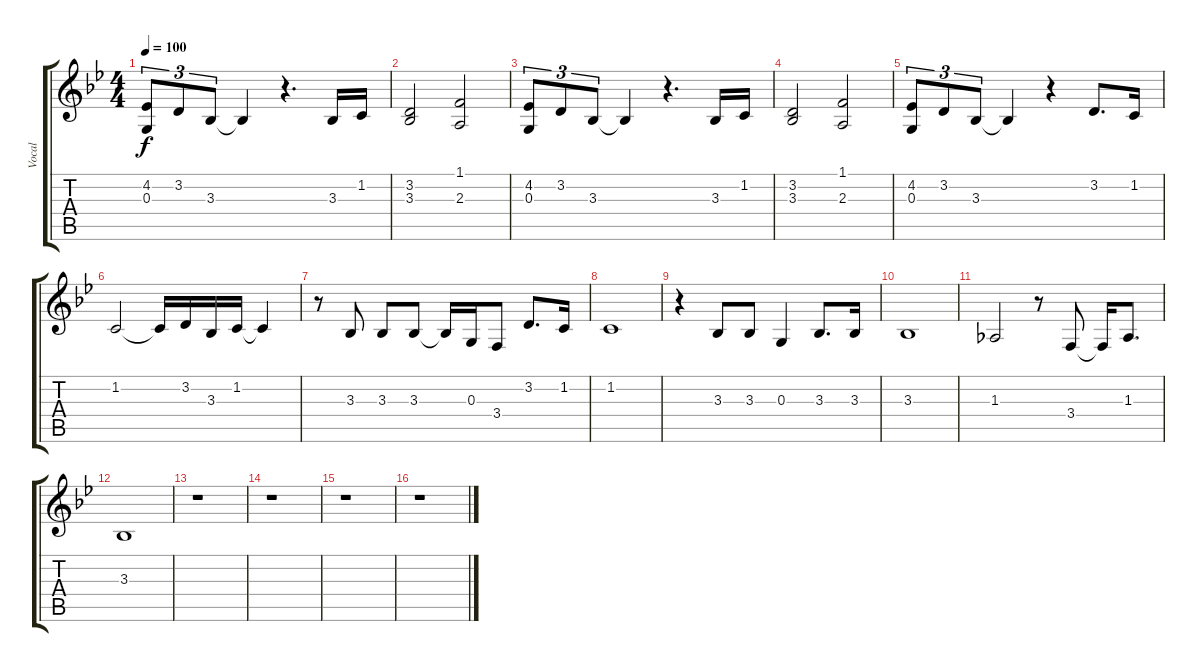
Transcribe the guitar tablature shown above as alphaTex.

\track ("Vocal" "Vocal") {instrument tenorsax}
\staff {score tabs}
\tuning (E4 B3 G3 D3 A2 E2) {hide}
\ts (4 4)
\tempo 100
\clef g2
\ks bb
(4.2 0.3).8{tu (3 2) dy f} 3.2.8{tu (3 2)} 3.3.8{tu (3 2)} 3.3{t}.4 r.4{d} 3.3.16 1.2.16 |
(3.2 3.3).2 (1.1 2.3).2 |
(4.2 0.3).8{tu (3 2)} 3.2.8{tu (3 2)} 3.3.8{tu (3 2)} 3.3{t}.4 r.4{d} 3.3.16 1.2.16 |
(3.2 3.3).2 (1.1 2.3).2 |
(4.2 0.3).8{tu (3 2)} 3.2.8{tu (3 2)} 3.3.8{tu (3 2)} 3.3{t}.4 r.4 3.2.8{d} 1.2.16 |
1.2.2 1.2{t}.16 3.2.16 3.3.16 1.2.16 1.2{t}.4 |
r.8 3.3.8 3.3.8 3.3.8 3.3{t}.16 0.3.16 3.4.8 3.2.8{d} 1.2.16 |
1.2.1 |
r.4 3.3.8 3.3.8 0.3.4 3.3.8{d} 3.3.16 |
3.3.1 |
1.3.2 r.8 3.4.8 3.4{t}.16 1.3.8{d} |
3.3.1 |
r.1 |
r.1 |
r.1 |
r.1
